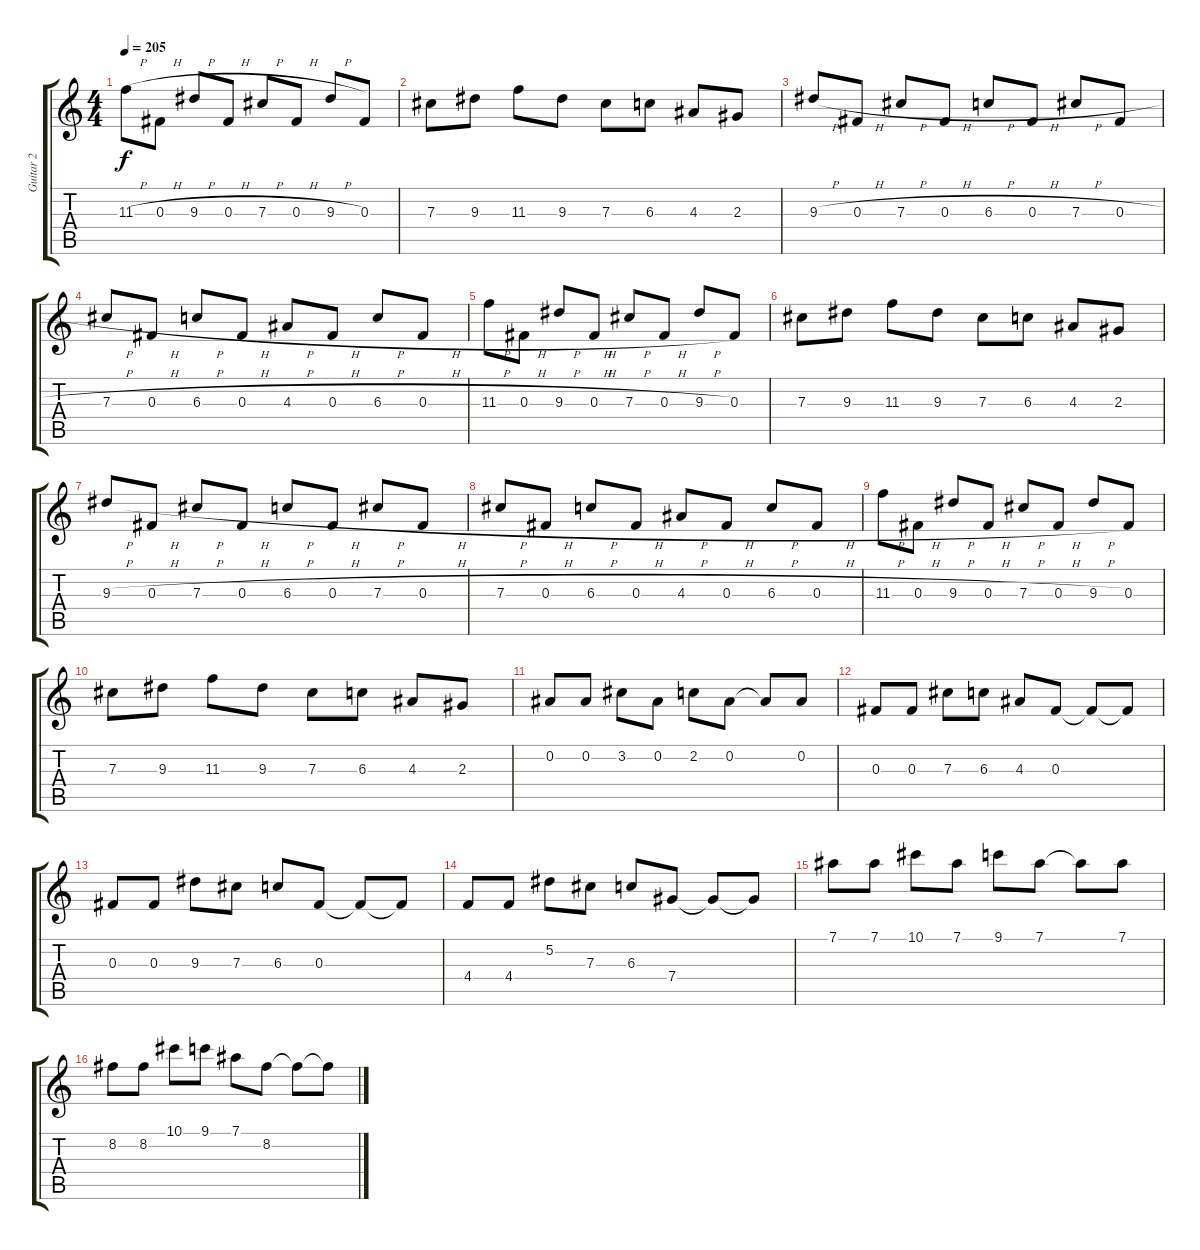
\track ("Guitar 2" "Guitar 2") {instrument distortionguitar}
\staff {score tabs}
\tuning (Eb4 Bb3 Gb3 Db3 Ab2 Db2) {hide}
\ts (4 4)
\tempo 205
\clef g2
\ks c
11.3{h}.8{dy f} 0.3{h}.8 9.3{h}.8 0.3{h}.8 7.3{h}.8 0.3{h}.8 9.3{h}.8 0.3.8 |
7.3.8 9.3.8 11.3.8 9.3.8 7.3.8 6.3.8 4.3.8 2.3.8 |
9.3{h}.8 0.3{h}.8 7.3{h}.8 0.3{h}.8 6.3{h}.8 0.3{h}.8 7.3{h}.8 0.3{h}.8 |
7.3{h}.8 0.3{h}.8 6.3{h}.8 0.3{h}.8 4.3{h}.8 0.3{h}.8 6.3{h}.8 0.3{h}.8 |
11.3{h}.8 0.3{h}.8 9.3{h}.8 0.3{h}.8 7.3{h}.8 0.3{h}.8 9.3{h}.8 0.3.8 |
7.3.8 9.3.8 11.3.8 9.3.8 7.3.8 6.3.8 4.3.8 2.3.8 |
9.3{h}.8 0.3{h}.8 7.3{h}.8 0.3{h}.8 6.3{h}.8 0.3{h}.8 7.3{h}.8 0.3{h}.8 |
7.3{h}.8 0.3{h}.8 6.3{h}.8 0.3{h}.8 4.3{h}.8 0.3{h}.8 6.3{h}.8 0.3{h}.8 |
11.3{h}.8 0.3{h}.8 9.3{h}.8 0.3{h}.8 7.3{h}.8 0.3{h}.8 9.3{h}.8 0.3.8 |
7.3.8 9.3.8 11.3.8 9.3.8 7.3.8 6.3.8 4.3.8 2.3.8 |
0.2.8{balance 8} 0.2.8 3.2.8 0.2.8 2.2.8 0.2.8 0.2{t}.8 0.2.8 |
0.3.8 0.3.8 7.3.8 6.3.8 4.3.8 0.3.8 0.3{t}.8 0.3{t}.8 |
0.3.8 0.3.8 9.3.8 7.3.8 6.3.8 0.3.8 0.3{t}.8 0.3{t}.8 |
4.4.8 4.4.8 5.2.8 7.3.8 6.3.8 7.4.8 7.4{t}.8 7.4{t}.8 |
7.1.8 7.1.8 10.1.8 7.1.8 9.1.8 7.1.8 7.1{t}.8 7.1.8 |
8.2.8 8.2.8 10.1.8 9.1.8 7.1.8 8.2.8 8.2{t}.8 8.2{t}.8
